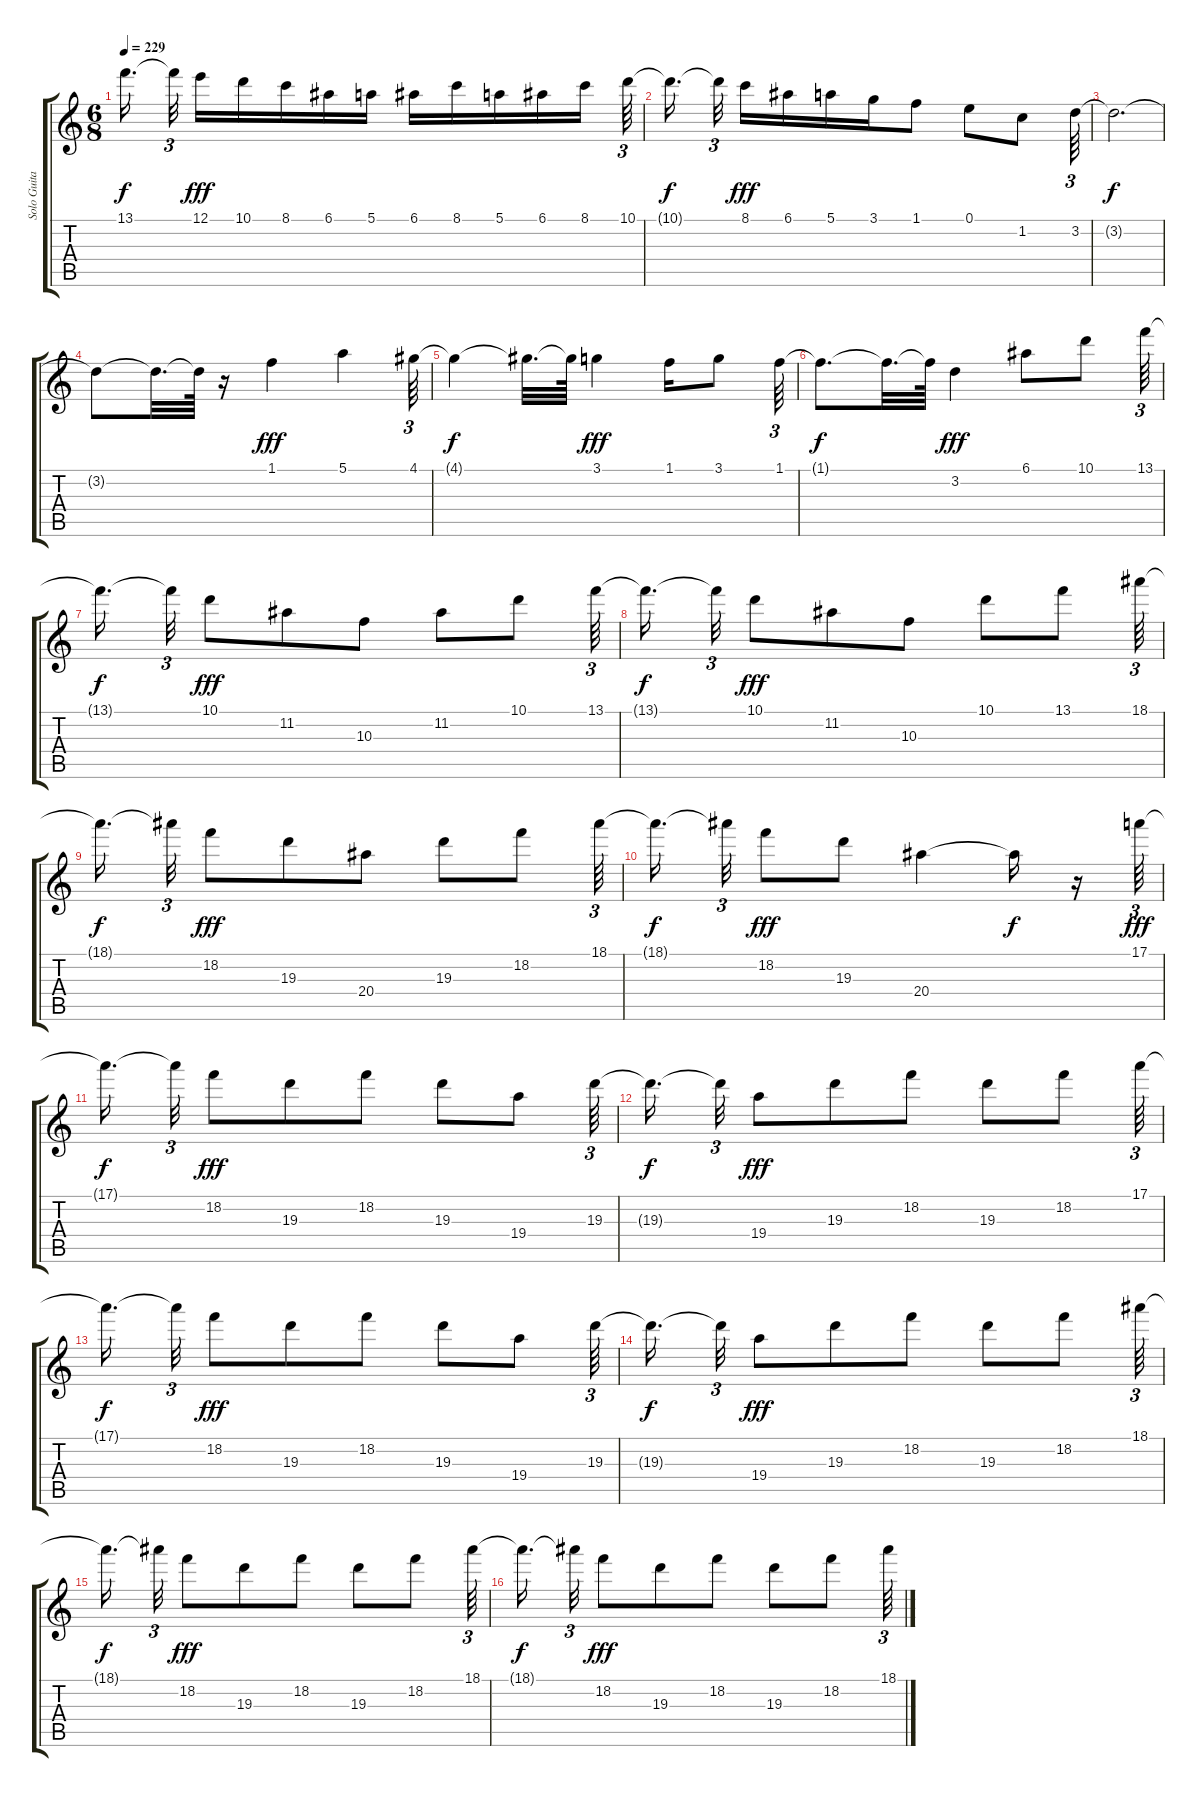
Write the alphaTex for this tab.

\track ("Solo Guitar1" "Solo Guita") {instrument overdrivenguitar}
\staff {score tabs}
\tuning (E4 B3 G3 D3 A2 E2) {hide}
\ts (6 8)
\tempo 229
\clef g2
\ks c
13.1{t}.16{d dy f beam splitsecondary} 13.1{t}.32{tu (3 2) beam splitsecondary} 12.1.16{dy fff} 10.1.16 8.1.16 6.1.16 5.1.16 6.1.16 8.1.16 5.1.16 6.1.16 8.1.16{beam splitsecondary} 10.1.64{tu (3 2)} |
10.1{t}.16{d dy f beam splitsecondary} 10.1{t}.32{tu (3 2) beam splitsecondary} 8.1.16{dy fff} 6.1.16 5.1.16 3.1.16 1.1.8 0.1.8 1.2.8 3.2.64{tu (3 2)} |
3.2{t}.2{d dy f} |
3.2{t}.8 3.2{t}.32{d} 3.2{t}.64 r.16 1.1.4{dy fff} 5.1.4 4.1.64{tu (3 2)} |
4.1{t}.4{dy f} 4.1{t}.32{d} 4.1{t}.64 3.1.4{dy fff} 1.1.16 3.1.8 1.1.64{tu (3 2)} |
1.1{t}.8{d dy f} 1.1{t}.32{d} 1.1{t}.64 3.2.4{dy fff} 6.1.8 10.1.8 13.1.64{tu (3 2)} |
13.1{t}.16{d dy f beam splitsecondary} 13.1{t}.32{tu (3 2)} 10.1.8{dy fff} 11.2.8 10.3.8 11.2.8 10.1.8 13.1.64{tu (3 2)} |
13.1{t}.16{d dy f beam splitsecondary} 13.1{t}.32{tu (3 2)} 10.1.8{dy fff} 11.2.8 10.3.8 10.1.8 13.1.8 18.1.64{tu (3 2)} |
18.1{t}.16{d dy f beam splitsecondary} 18.1{t}.32{tu (3 2)} 18.2.8{dy fff} 19.3.8 20.4.8 19.3.8 18.2.8 18.1.64{tu (3 2)} |
18.1{t}.16{d dy f beam splitsecondary} 18.1{t}.32{tu (3 2)} 18.2.8{dy fff} 19.3.8 20.4.4 20.4{t}.16{dy f} r.16 17.1.64{tu (3 2) dy fff} |
17.1{t}.16{d dy f beam splitsecondary} 17.1{t}.32{tu (3 2)} 18.2.8{dy fff} 19.3.8 18.2.8 19.3.8 19.4.8 19.3.64{tu (3 2)} |
19.3{t}.16{d dy f beam splitsecondary} 19.3{t}.32{tu (3 2)} 19.4.8{dy fff} 19.3.8 18.2.8 19.3.8 18.2.8 17.1.64{tu (3 2)} |
17.1{t}.16{d dy f beam splitsecondary} 17.1{t}.32{tu (3 2)} 18.2.8{dy fff} 19.3.8 18.2.8 19.3.8 19.4.8 19.3.64{tu (3 2)} |
19.3{t}.16{d dy f beam splitsecondary} 19.3{t}.32{tu (3 2)} 19.4.8{dy fff} 19.3.8 18.2.8 19.3.8 18.2.8 18.1.64{tu (3 2)} |
18.1{t}.16{d dy f beam splitsecondary} 18.1{t}.32{tu (3 2)} 18.2.8{dy fff} 19.3.8 18.2.8 19.3.8 18.2.8 18.1.64{tu (3 2)} |
18.1{t}.16{d dy f beam splitsecondary} 18.1{t}.32{tu (3 2)} 18.2.8{dy fff} 19.3.8 18.2.8 19.3.8 18.2.8 18.1.64{tu (3 2)}
